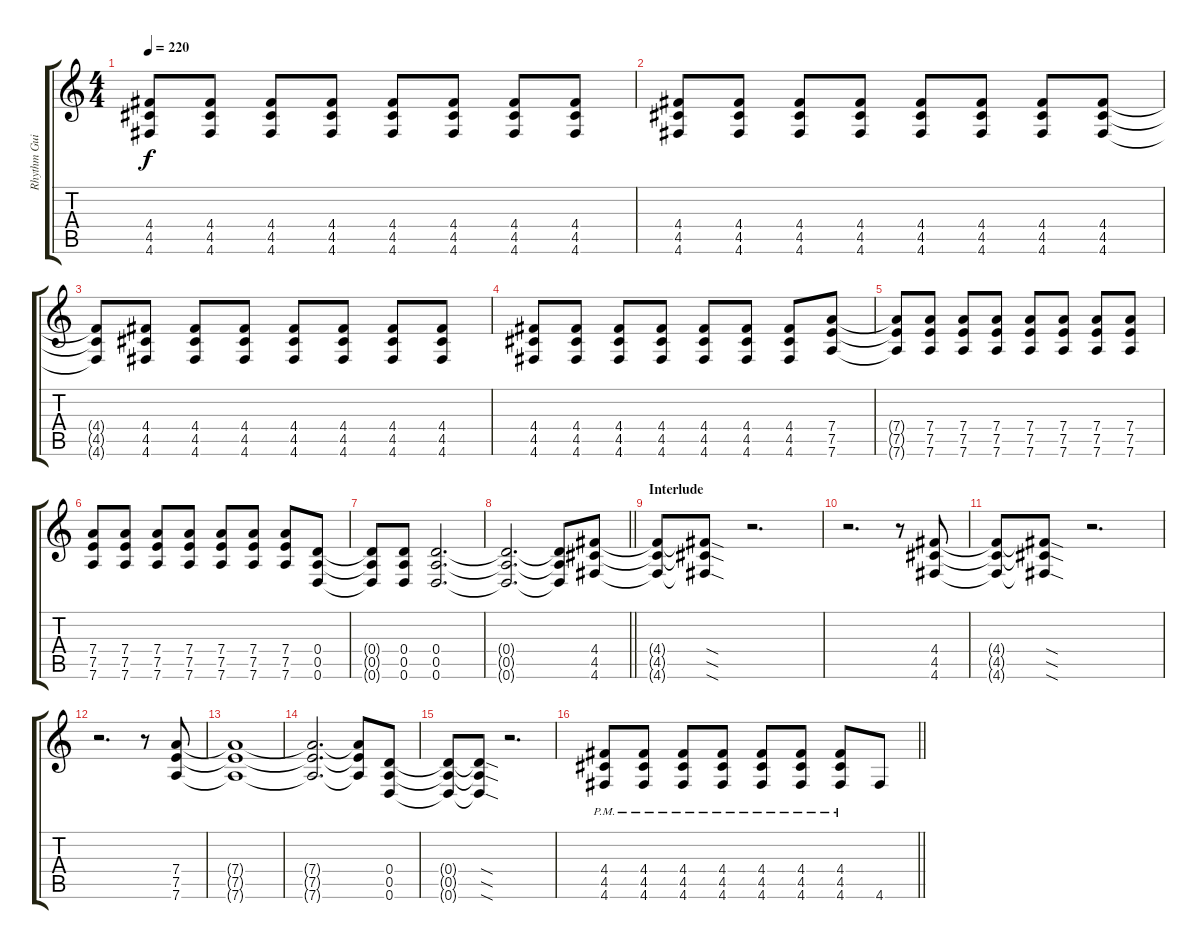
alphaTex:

\track ("Rhythm Guitar 2" "Rhythm Gui") {instrument distortionguitar}
\staff {score tabs}
\tuning (E4 B3 G3 D3 A2 D2) {hide}
\ts (4 4)
\tempo 220
\clef g2
\ks c
(4.4{t} 4.5{t} 4.6{t}).8{dy f} (4.4 4.5 4.6).8 (4.4 4.5 4.6).8 (4.4 4.5 4.6).8 (4.4 4.5 4.6).8 (4.4 4.5 4.6).8 (4.4 4.5 4.6).8 (4.4 4.5 4.6).8 |
(4.4 4.5 4.6).8 (4.4 4.5 4.6).8 (4.4 4.5 4.6).8 (4.4 4.5 4.6).8 (4.4 4.5 4.6).8 (4.4 4.5 4.6).8 (4.4 4.5 4.6).8 (4.4 4.5 4.6).8 |
(4.4{t} 4.5{t} 4.6{t}).8 (4.4 4.5 4.6).8 (4.4 4.5 4.6).8 (4.4 4.5 4.6).8 (4.4 4.5 4.6).8 (4.4 4.5 4.6).8 (4.4 4.5 4.6).8 (4.4 4.5 4.6).8 |
(4.4 4.5 4.6).8 (4.4 4.5 4.6).8 (4.4 4.5 4.6).8 (4.4 4.5 4.6).8 (4.4 4.5 4.6).8 (4.4 4.5 4.6).8 (4.4 4.5 4.6).8 (7.4 7.5 7.6).8 |
(7.4{t} 7.5{t} 7.6{t}).8 (7.4 7.5 7.6).8 (7.4 7.5 7.6).8 (7.4 7.5 7.6).8 (7.4 7.5 7.6).8 (7.4 7.5 7.6).8 (7.4 7.5 7.6).8 (7.4 7.5 7.6).8 |
(7.4 7.5 7.6).8 (7.4 7.5 7.6).8 (7.4 7.5 7.6).8 (7.4 7.5 7.6).8 (7.4 7.5 7.6).8 (7.4 7.5 7.6).8 (7.4 7.5 7.6).8 (0.4 0.5 0.6).8 |
(0.4{t} 0.5{t} 0.6{t}).8 (0.4 0.5 0.6).8 (0.4 0.5 0.6).2{d} |
\barLineRight lightlight
(0.4{t} 0.5{t} 0.6{t}).2{d} (0.4{t} 0.5{t} 0.6{t}).8 (4.4 4.5 4.6).8 |
\section ("" "Interlude")
(4.4{t} 4.5{t} 4.6{t}).8 (4.4{sod t} 4.5{sod t} 4.6{sod t}).8 r.2{d} |
r.2{d} r.8 (4.4 4.5 4.6).8 |
(4.4{t} 4.5{t} 4.6{t}).8 (4.4{sod t} 4.5{sod t} 4.6{sod t}).8 r.2{d} |
r.2{d} r.8 (7.4 7.5 7.6).8 |
(7.4{t} 7.5{t} 7.6{t}).1 |
(7.4{t} 7.5{t} 7.6{t}).2{d} (7.4{t} 7.5{t} 7.6{t}).8 (0.4 0.5 0.6).8 |
(0.4{t} 0.5{t} 0.6{t}).8 (0.4{sod t} 0.5{sod t} 0.6{sod t}).8 r.2{d} |
\barLineRight lightlight
(4.4{pm} 4.5{pm} 4.6{pm}).8 (4.4{pm} 4.5{pm} 4.6{pm}).8 (4.4{pm} 4.5{pm} 4.6{pm}).8 (4.4{pm} 4.5{pm} 4.6{pm}).8 (4.4{pm} 4.5{pm} 4.6{pm}).8 (4.4{pm} 4.5{pm} 4.6{pm}).8 (4.4{pm} 4.5{pm} 4.6{pm}).8 4.6.8
